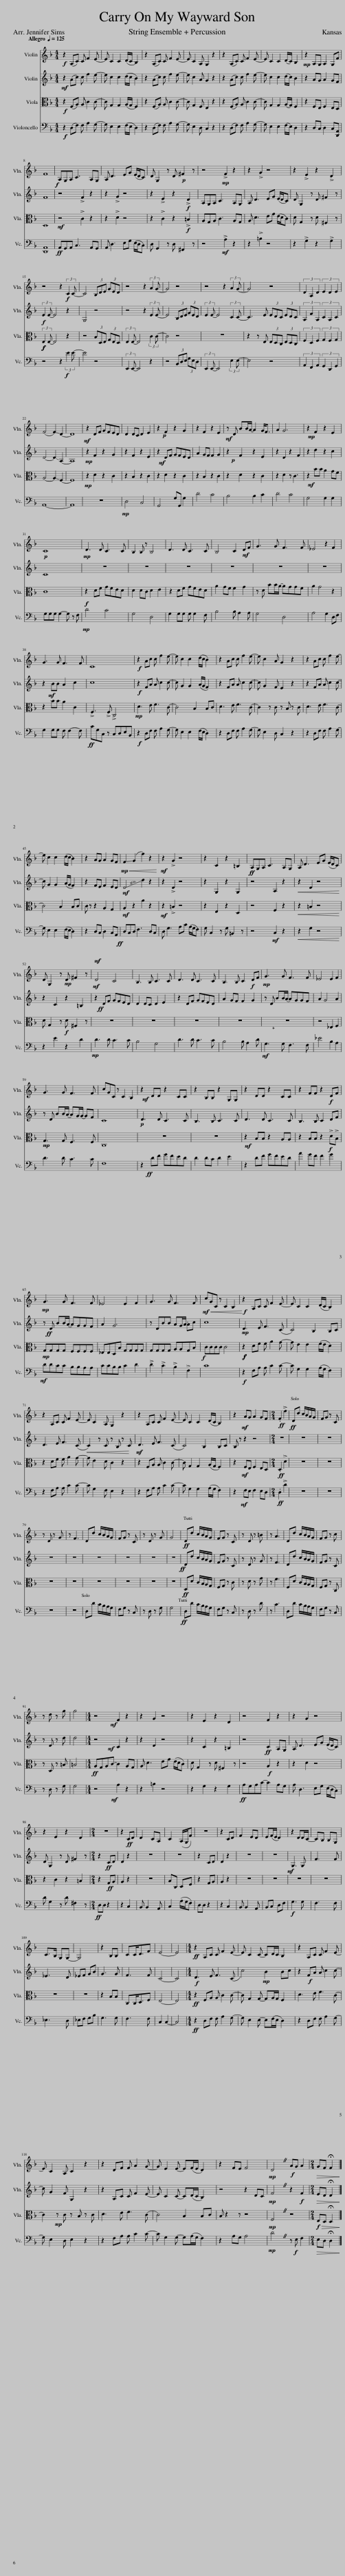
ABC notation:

X:1
%%score 1 2 3 4
L:1/8
Q:1/4=127
M:4/4
I:linebreak $
K:F
V:1 treble
V:2 treble
V:3 alto
V:4 bass
V:1
!f! z2 (A,C) C F2 E- | E C2 C2 (D/C/ B,2) | z2 (A,C) C F2 E- | E C2 A, G,2 z2 | z2 (A,C) C F2 E- | %5
 E C2 C2 (D/C/) B,2 |!mp! z2 A,G, A,2 G,F |$ F8 |!f! A,G,A, C3 A,G, | A, D3 EG (E/D/C) | %10
 D G,2 z D!p! ^F2 z | z4!mp! !>!F2 z2 | z2 !>!G2 z4 | z2 !>!E2 z2 !>!D2 |$ z4 z2!f! (3:2:2C2 C- | %15
 C4 (3B,DE (3GED | z4 z2 (3:2:2A2 G- | G4 z4 | z4 z2 (3:2:2A2 G- | G4 z4 | %20
 (3D2 A,2 D2 (3E2 D2 E2 |$ (F4 !-(!F2) !-)!D2- | D8 |!mf! z2 DF GFED | D2 DC D2 E2 | %25
 z2!p! F2 z2 G2 | z2 F2 z2 E2 |!mf! z D BB/A/- A2 G<F | A2 G6 |!mp! z2 F2 z2 E2 |$ %30
!p! C8 |!mp! D3 D C3 C | B,2 B, z B,4 | D3 D C3 C | B,4 C2 D!mf!F | %35
 G3 G F3 F | _E4 z2 F2 |$ G3 G F3 F | C8 |!f! z2 Ac c f2 e- | %40
 e c2 c2 (d/c/ B2) | z2 Ac c f2 e- | e c2 A G2 z2 | z2 Ac c f2 e- |$ e c2 c2 (d/c/ B2) | %45
 z2 AG A2 GF |!mp!!<(! !-(!F2 (!-)!G2 f2) z2!<)! |!mf! z2 !>!G2 z4 | z2 C2 z2 =B,2 |!ff! A,G,A, C3 A,G, | %50
 A, D3 EG (E/D/C) |$ D G,2 z!mp! D ^F2 z |!mf!!mf! D4 C4 | B,3 B, C3 C | D3 D C3 C | %55
 B,3 B, C2!f! DF |!mp! G3 G F3 F | _E4 E2 F2 |$ G3 G F3 F | cGC z C2 B,2 | %60
 z2!mf! DD z2 CC | z2 B,B, z2 G,G, | z2 DD z2 CC | z2 FF z2!f! DF |$!mp! G3 G F3 F | %65
 _E4 E2 F2 | G3 G F3 F |!mf!!<(! cGC z C2 B,2!<)! |!f! z2 A,C C F2 E- | E C2 C2 (D/C/ B,2) |$ %70
 z2 A,C C F2 E- | E C2 A, G,2 z2 | z2 A,C C F2 E- | E C2 C2 (D/C/ B,2) | z2!mf! AG A2 GF | %75
[M:2/4]!ff! .F2 !>!f2 |!ff! Dd c/B/A/G/ | FG z C |$ z D z G | z F3 | %80
 Dd c/B/A/G/ | FG z C | z D z G | G4 | Dd!ff! c/B/A/G/ | %85
 FG z C | z D z =B | z A3 | Dd c/B/A/G/ | FG z c |$ %90
 z d z g | g4 |[M:4/4] z4!mf! F2 z2 | z2 G2 z4 | z2 E2 z2 D2 | %95
 z4 F2 z2 | z2 G2 z4 |$ z2 E2 z2 D2 |[M:2/4] z4 | z2!ff! CD | %100
 D2 CA, | C2 (A,/G,/F) | z4 | z2 CD | F2 ED | %105
 E(F/E/ D2) | z2 DD/C/- | CB, B,G, |$ C>B, G,G,- | G,4 | %110
 z2 B,B, | CC<DF | E4- | E4 |[M:4/4]!ff! z2 A,C C F2 E- | %115
 E C2 C- CD/C/ B,2 | z2 A,C C F2 E- |$ E C2 A, C2 z2 | z2 DF F A2 G- | G E2 E- E(F/E/ D2) | %120
 z2 FE F4 |!mp! D4!f! AG A2 |[M:2/4]!>(! GF !fermata!F2!>)! |] %123
V:2
!mf! z2 (Ac) c f2 e- | e c2 c2 (d/c/ B2) | z2 (Ac) c f2 e- | e c2 A G2 z2 | z2 (Ac) c f2 e- | %5
 e c2 c2 (d/c/) B2 | z2 AG A2 GF |$ F8 | z4 !>!F2 z2 | z2 !>!G2 z4 | %10
 z2 !>!E2 z2!f! !>!D2 | A,G,A, C3 A,G, | A, D3 EG (E/D/C) | D G,2 z D ^F2 z |$!f! (3:2:2E2 E- E4 z2 | %15
 G,4 z4 | z4 z2 (3:2:2E2 E- | E4 (3B,DE (3GED | (3:2:2E2 E- E4 (3:2:2C2 C- | C3 E (3EDC (3EDC | %20
 (3A,2 F2 A,2 (3C2 A,2 C2 |$ D4- !-(!D2 !-)!A,2- | A,8 |!mp! z2 F2 z2 G2 | z2 F2 z2 E2 | %25
 z2!mf! DF GFED | A2 GF F2 G2 |!p! z2 F2 z2 E2 | z2 D2 z2 F2 | z2 d2 z2 c2 |$ %30
 C8 | z8 | z8 | z8 | z8 | %35
 z8 | z8 |$ z2!mf! BB A2 c2 | c8 |!f! z2 FA A c2 c- | %40
 c G2 G2 (A/G/ F2) | z2 FA A c2 c- | c G2 F E2 z2 | z2 FA A c2 c- |$ c G2 G2 (A/G/ F2) | %45
 z2 FE F2 ED |!mf! !-(!D4 !-)!d2 z2 | z2 !>!D2 z4 | z2 G,2 z2 G,2 | z4 A,2 z2 | %50
!<(! z2 D2 z4!<)! |$ z2 C2 z2 =B,2 | z2!ff! DF GFED | D2 DC D2 E2 | z2 DF GFED | %55
 A2 GF F2 G2 | z D BB/(A/ A)GGF | A2 G4 A2 |$ z D BB/(A/ A)G/(G/ G)F | C8 | %60
!p! D3 D C3 C | B,3 B, C3 C | D3 D C3 C | B,3 B, C2 DF |$ z!ff! D BB/(A/ A)GGF | %65
 A2 G6 | z DBB AG/(A/ A)c | c8 |!mp! D3 E F3 (C | C4) B,2 B,C |$ %70
 D3 E F3 (C |!<(! C2) z C z B, z C!<)! |!mf! D3 E F3 (C | C4) B,2 B,C | B, z z2 z4 | %75
[M:2/4] z4 | z4 | z4 |$ z4 | z4 | %80
 z4 | z4 | z4 | z4 | D!ff!d c/B/A/G/ | %85
 FG z C | z D z G | z F3 | Dd c/B/A/G/ | FG z C |$ %90
 z D z d | d4 |[M:4/4] z4!mf! C2 z2 | z2 D2 z4 | z2 C2 z2 =B,2 | %95
 z4!ff! C2 A,G, | A, D3 EG (E/D/C) |$ D G,2 z D ^F2 z |[M:2/4] z2!ff! CD | D2 z2 | %100
 z4 | z4 | z2 CD | D2 z2 | z4 | %105
 z4 |!mf! G,3 G, | F3 F |$ _E3 D | _EF GB | %110
 G3 G | F3 F | C4- | C4 |[M:4/4]!f! D3 E F3 (C | %115
 c4)!mp! B2 Bc | z2!f! FA A c2 c- |$ c G2 F G,2 z2 | z2 A,C C F2 E- | E C2 C- C(D/C/ B,2) | %120
 z4 z2 DC |!mp! F4 z2!f! F2 |[M:2/4]!>(! ED !fermata!D2!>)! |] %123
V:3
!f! z2 (F,A,) A, C2 C- | C G,2 G,2 (A,/G,/ F,2) | z2 (F,A,) A, C2 C- | C G,2 F, E,2 z2 | z2 (F,A,) A, C2 C- | %5
 C G,2 G,2 (A,/G,/) F,2 | z2 F,E, F,2 E,D, |$ D,8 |!mf! z4 !>!C2 z2 | z2 !>!D2 z4 | %10
 z2 !>!C2 z2!f! !>!=B,2 | A,G,A, C3 A,G, | A, D3 EG (E/D/C) | D G,2 z D ^F,2 z |$!f!!f! (3:2:2E,2 E,- E,4 z2 | %15
 z4 (3B,D,E, (3G,E,D, | (3:2:2E,2 E,- E,4 (3:2:2C2 C- | C4 z4 | z8 | z2 z E, (3E,D,C, (3E,D,C, | %20
 (3F,2 D,2 F,2 (3G,2 F,2 G,2 |$ A,4- !-(!A,2 !-)!F,2- | F,8 |!mp! z2 D2 z2 C2 | z2 B,2 z2 C2 | %25
 z2 D2 z2 C2 | z2 B,2 z2 C2 | z2 D2 z2 C2 | z2 D2 z C3 | z2!mf! BB A2 GF |$ %30
 C8 |!f! z2 DF GFED | D2 DC D2 E2 | z2 DF GFED | A2 GF F2 G2 | %35
 z D BB/A/- AGGF | A2 G4 z2 |$ z2 BB A2 C2 | !>!F,3 !>!F, !>!C,4 |!mp! D3 E F3 (C | %40
 C4) B,2 B,C | D3 E F3 (C | C2) z C z B, z C | D3 E F3 (C |$ C4) B,2 B,C | %45
 C z z2 A,2 G,2 |!mf! A,2 z2 A2 z2 |!mf! z2 !>!=B,2 z4 | z2 E,2 z2 D,2 | z4 F,2 z2 | %50
!<(! z2 =B,2 z4!<)! |$ D G,2 z!f! D ^F,2 z | z8 | z8 | z8 | %55
 z8 | z8 | z4 _E,2 F,2 |$!mp! G,3 G, F,3 F, | C,8 | %60
 z8 | z8 |!mf! z2 B,B, z2 A,A, | z2 B,B, z2!f! !>!D!>!B, |$!mp! G,G,G,G, F,F,F,F, | %65
 _E,E,D,B, G,G,G,G, | G,G,G,G, A,A,G,B, |!f! CCCC C4 |!f!!f! z2 DF F A2 G- | G E2 E2 (F/E/ D2) |$ %70
 z2 DF F A2 G- | G E2 D C2 z2 | z2 F,A, A, C2 C- | C G,2 G,2 (A,/G,/ F,2) | z2!mf! F,E, F,2 E,D, | %75
[M:2/4]!ff! .D,2 !>!D2 | z4 | z4 |$ z4 | z4 | %80
 z4 | z4 | z4 | z4 |!ff! D,D C/B,/A,/G,/ | %85
 F,G, z C | z D z G | z F3 | F,D C/B,/A,/G,/ | F,G, z C, |$ %90
 z D, z =B, | =B,4 |[M:4/4]!ff! A,G,A,C- C2 A,G, | A, D3 EG (E/D/C) | D G,2 z D ^F,2 z | %95
 z4!f! A,2 z2 | z2 D2 z4 |$ z2 C2 z2 =B,2 |[M:2/4] z2!ff! G,A, | A,2 z2 | %100
 z4 | B,C, D,F, | z2 G,A, | A,2 z2 | z4 | %105
 z4 | z4 | z4 |$ z4 | z4 | %110
 z2 B,B, | C,C,<D,F, | E,4- | E,4 |[M:4/4]!ff! z2 F,A, A, C2 C- | %115
 C G,2 G,- G,A,/G,/ F,2 | D3 E F3 (C |$ C2)!mp! z C z B, z C | D3 E F3 (C | C4) B,2 B,C | %120
 B, z2 z z4 |!mp! F,4 z4 |[M:2/4]!f!!>(! E,D, !fermata!D,2!>)! |] %123
V:4
!f! z2 (D,F,) F, A,2 G,- | G, E,2 E,2 (F,/E,/ D,2) | z2 (D,F,) F, A,2 G,- | G, E,2 D, C,2 z2 | z2 (D,F,) F, A,2 G,- | %5
 G, E,2 E,2 (F,/E,/) D,2 | z2 D,C, D,2 C,[D,,A,,] |$ [D,,A,,]8 |!ff! A,,G,,A,, C,3 A,,G,, | A,, D,3 E,G, (E,/D,/C,) | %10
 D, G,,2 z D, ^F,,2 z | z4!mf! !>!A,2 z2 | z2 !>!=B,2 z4 | z2 !>!G,2 z2 !>!G,2 |$ z4 z2!f! (3:2:2E2 E- | %15
 E4 z4 | (3:2:2E,,2 E,,- E,,4 z2 | z4 (3B,,D,E, (3G,E,D, | (3:2:2E,,2 E,,- E,,4 (3:2:2E,2 E,- | E,4 z4 | %20
 (3A,,2 F,,2 A,,2 (3G,,2 D,,2 G,,2 |$ A,,8- | A,,8 | z8 |!mp! D,4 C,4 | %25
 G,,4 G,G,, G,2 | D4 C4 | B,4 B,2 C2 | D4 C4 | G,4 G,2 G,2 |$ %30
 G,G,G, G,2- G, z F, |!mp! D4 C4 | G,4 D,4 | G,2 G,G, G, G,2 F, | B,4 B, A,2 A, | %35
 G,4 D,4 | A,4 G,2 D,F, |$ G,2 G,G, F, F,2- F, |!ff! CG,C, z C,D,E,B,, |!f! z2 D,F, F, A,2 G,- | %40
 G, E,2 E,2 (F,/E,/ D,2) | z2 D,F, F, A,2 G,- | G, E,2 D, C,2 z2 | z2 D,F, F, A,2 G,- |$ G, E,2 E,2 (F,/E,/ D,2) | %45
 z2 D,C, D,2 C,A,, |!ff! D,C,D, F,3 D,C, | D, G,3 A,C (A,/G,/F,) | G, C,2 z G, =B,,2 z | z4!mf! C,2 z2 | %50
!<(! z2 G,2 z4!<)! |$ z2 E2 z2 D2 |!mp! D3 D C3 C | B,4 G,4 | D3 D C3 C | %55
 B,4 B, A,2 D |!mf! G,3 G, F,3 F, | _E4 B,2 A,2 |$ D3 D C3 C | F,8 | %60
!ff! z2 DF GFED | D2 DC D2 E2 | z2 DF GFED | A2 GF F2 G2 |$!mf! DDCC B,B,A,A, | %65
 CCB,B, C2 D2 | !>!D2 !>!C2 !>!B,2 !>!F,2 | C8 |!f! z2 F,A, A, C2 C- | C G,2 G,2 (A,/G,/ F,2) |$ %70
 z2 F,A, A, C2 C- | C G,2 F, E,2 z2 | z2 F,A, A, C2 C- | C G,2 G,2 (A,/G,/ F,2) | z2!mf! F,E, F,2 E,D, | %75
[M:2/4]!ff! .D,2 !>!D2 | z4 | z4 |$ z4 | z4 | %80
 D,D C/B,/A,/G,/ | F,G, z C, | z D, z G, | G,4 | D,!ff!D C/B,/A,/G,/ | %85
 F,G, z C, | z D, z D | z C3 | D,D C/B,/A,/G,/ | F,G, z C, |$ %90
 z D, z G, | G,4 |[M:4/4] z4!mf! A,2 z2 | z2 =B,2 z4 | z2 G,2 z2 G,2 | %95
!ff! A,G,A,C- C2 A,G, | A, D,3 E,G, (E,/D,/C,) |$ D G,2 z D ^F,2 z |[M:2/4]!ff! D,D, z2 | z2 C,2 | %100
 B,, B,,2 A,, | C,2 (A,/G,/F,) | D,D, z2 | z2 C,2 | B,, B,,2 A,, | %105
 B,,C, D,F, |!f! G,3 G, | F,3 F, |$ _E,3 D, | _E,F, G,B, | %110
 G,3 G, | F,3 F, | C,2 C,2- | C,4 |[M:4/4]!ff! z2 D,F, F, A,2 G,- | %115
 G, E,2 E,- E,(F,/E,/ D,2) | z2 D,F, F, A,2 G,- |$ G, E,2 D, E,2 z2 | z2 F,A, A, C2 C- | C G,2 G,- G,(A,/G,/ F,2) | %120
 z2 A,G, A,4 |!mp! D4 z!f! E, F,2 |[M:2/4]!>(! E,D, !fermata!D,2!>)! |] %123
